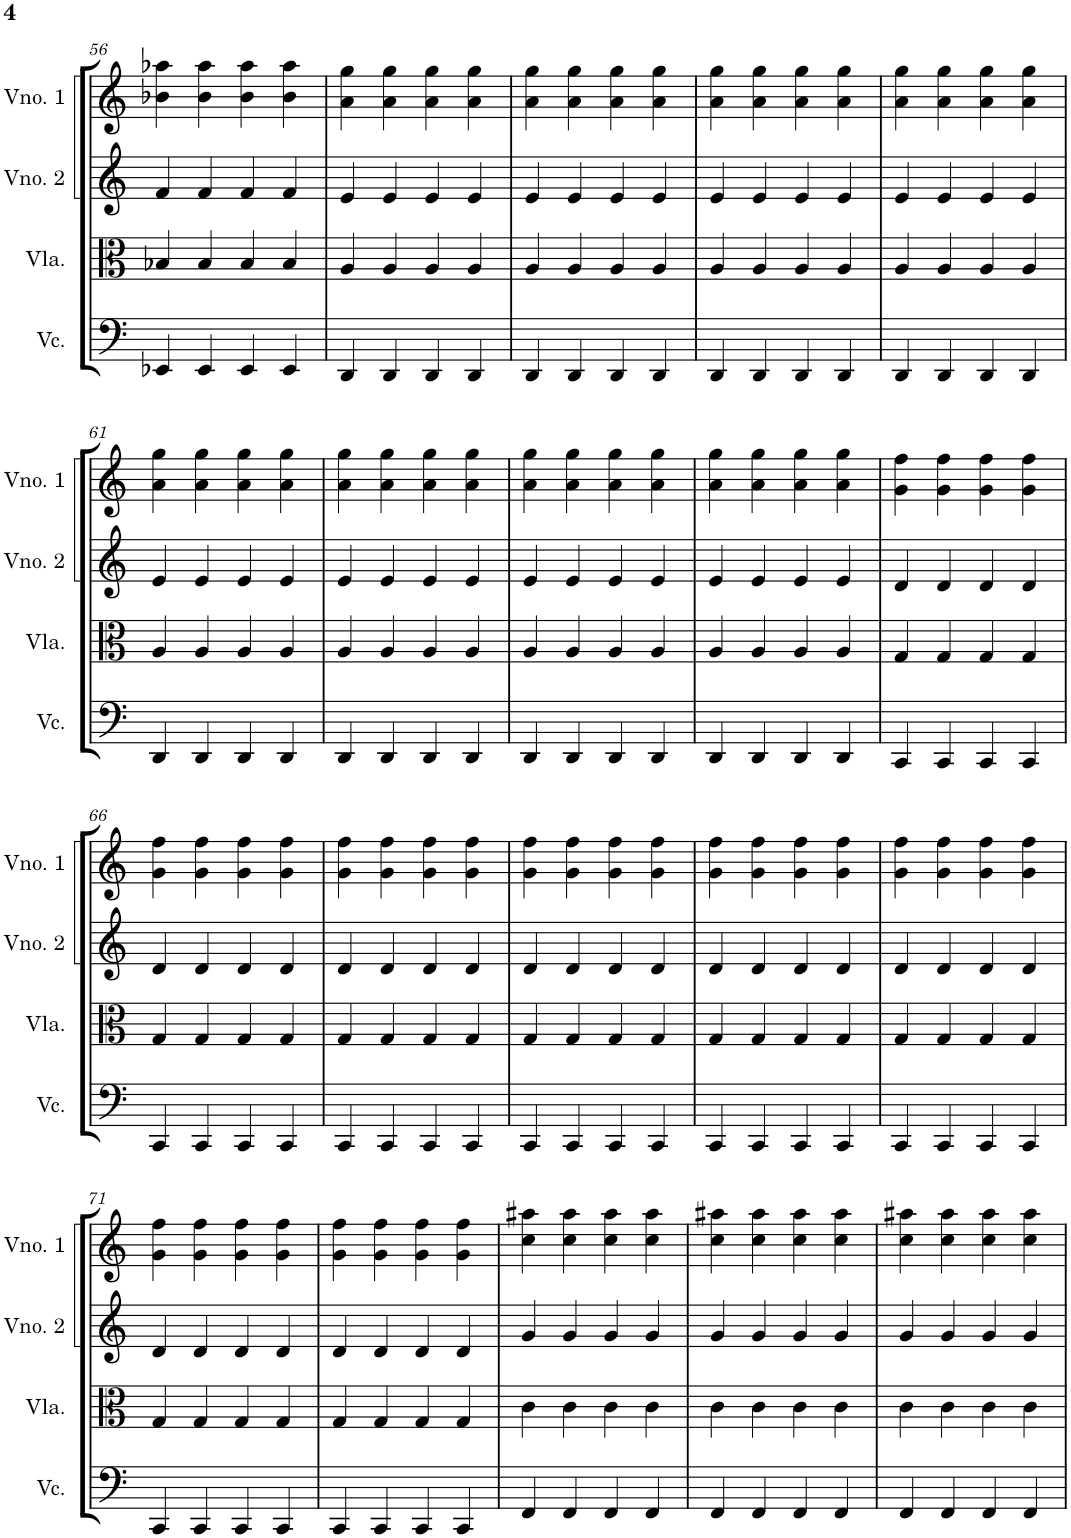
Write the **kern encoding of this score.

**kern	**kern	**kern	**kern
*part4	*part3	*part2	*part1
*staff4	*staff3	*staff2	*staff1
*I"Violoncelo	*I"Viola	*I"Violino 2	*I"Violino 1
*I'Vc.	*I'Vla.	*I'Vno. 2	*I'Vno. 1
!!LO:PB:g=z
*clefF4	*clefC3	*clefG2	*clefG2
*k[]	*k[]	*k[]	*k[]
*M2/2	*M2/2	*M2/2	*M2/2
*met(c|)	*met(c|)	*met(c|)	*met(c|)
=56	=56	=56	=56
4EE-X/	4B-X/	4f/	4b-X\ 4aa-X\
4EE-/	4B-/	4f/	4b-\ 4aa-\
4EE-/	4B-/	4f/	4b-\ 4aa-\
4EE-/	4B-/	4f/	4b-\ 4aa-\
=57	=57	=57	=57
4DD/	4A/	4e/	4a\ 4gg\
4DD/	4A/	4e/	4a\ 4gg\
4DD/	4A/	4e/	4a\ 4gg\
4DD/	4A/	4e/	4a\ 4gg\
=58	=58	=58	=58
4DD/	4A/	4e/	4a\ 4gg\
4DD/	4A/	4e/	4a\ 4gg\
4DD/	4A/	4e/	4a\ 4gg\
4DD/	4A/	4e/	4a\ 4gg\
=59	=59	=59	=59
4DD/	4A/	4e/	4a\ 4gg\
4DD/	4A/	4e/	4a\ 4gg\
4DD/	4A/	4e/	4a\ 4gg\
4DD/	4A/	4e/	4a\ 4gg\
=60	=60	=60	=60
4DD/	4A/	4e/	4a\ 4gg\
4DD/	4A/	4e/	4a\ 4gg\
4DD/	4A/	4e/	4a\ 4gg\
4DD/	4A/	4e/	4a\ 4gg\
!!LO:LB:g=z
=61	=61	=61	=61
4DD/	4A/	4e/	4a\ 4gg\
4DD/	4A/	4e/	4a\ 4gg\
4DD/	4A/	4e/	4a\ 4gg\
4DD/	4A/	4e/	4a\ 4gg\
=62	=62	=62	=62
4DD/	4A/	4e/	4a\ 4gg\
4DD/	4A/	4e/	4a\ 4gg\
4DD/	4A/	4e/	4a\ 4gg\
4DD/	4A/	4e/	4a\ 4gg\
=63	=63	=63	=63
4DD/	4A/	4e/	4a\ 4gg\
4DD/	4A/	4e/	4a\ 4gg\
4DD/	4A/	4e/	4a\ 4gg\
4DD/	4A/	4e/	4a\ 4gg\
=64	=64	=64	=64
4DD/	4A/	4e/	4a\ 4gg\
4DD/	4A/	4e/	4a\ 4gg\
4DD/	4A/	4e/	4a\ 4gg\
4DD/	4A/	4e/	4a\ 4gg\
=65	=65	=65	=65
4CC/	4G/	4d/	4g\ 4ff\
4CC/	4G/	4d/	4g\ 4ff\
4CC/	4G/	4d/	4g\ 4ff\
4CC/	4G/	4d/	4g\ 4ff\
!!LO:LB:g=z
=66	=66	=66	=66
4CC/	4G/	4d/	4g\ 4ff\
4CC/	4G/	4d/	4g\ 4ff\
4CC/	4G/	4d/	4g\ 4ff\
4CC/	4G/	4d/	4g\ 4ff\
=67	=67	=67	=67
4CC/	4G/	4d/	4g\ 4ff\
4CC/	4G/	4d/	4g\ 4ff\
4CC/	4G/	4d/	4g\ 4ff\
4CC/	4G/	4d/	4g\ 4ff\
=68	=68	=68	=68
4CC/	4G/	4d/	4g\ 4ff\
4CC/	4G/	4d/	4g\ 4ff\
4CC/	4G/	4d/	4g\ 4ff\
4CC/	4G/	4d/	4g\ 4ff\
=69	=69	=69	=69
4CC/	4G/	4d/	4g\ 4ff\
4CC/	4G/	4d/	4g\ 4ff\
4CC/	4G/	4d/	4g\ 4ff\
4CC/	4G/	4d/	4g\ 4ff\
=70	=70	=70	=70
4CC/	4G/	4d/	4g\ 4ff\
4CC/	4G/	4d/	4g\ 4ff\
4CC/	4G/	4d/	4g\ 4ff\
4CC/	4G/	4d/	4g\ 4ff\
!!LO:LB:g=z
=71	=71	=71	=71
4CC/	4G/	4d/	4g\ 4ff\
4CC/	4G/	4d/	4g\ 4ff\
4CC/	4G/	4d/	4g\ 4ff\
4CC/	4G/	4d/	4g\ 4ff\
=72	=72	=72	=72
4CC/	4G/	4d/	4g\ 4ff\
4CC/	4G/	4d/	4g\ 4ff\
4CC/	4G/	4d/	4g\ 4ff\
4CC/	4G/	4d/	4g\ 4ff\
=73	=73	=73	=73
4FF/	4c\	4g/	4cc\ 4aa#X\
4FF/	4c\	4g/	4cc\ 4aa#\
4FF/	4c\	4g/	4cc\ 4aa#\
4FF/	4c\	4g/	4cc\ 4aa#\
=74	=74	=74	=74
4FF/	4c\	4g/	4cc\ 4aa#X\
4FF/	4c\	4g/	4cc\ 4aa#\
4FF/	4c\	4g/	4cc\ 4aa#\
4FF/	4c\	4g/	4cc\ 4aa#\
=75	=75	=75	=75
4FF/	4c\	4g/	4cc\ 4aa#X\
4FF/	4c\	4g/	4cc\ 4aa#\
4FF/	4c\	4g/	4cc\ 4aa#\
4FF/	4c\	4g/	4cc\ 4aa#\
=	=	=	=
*-	*-	*-	*-
